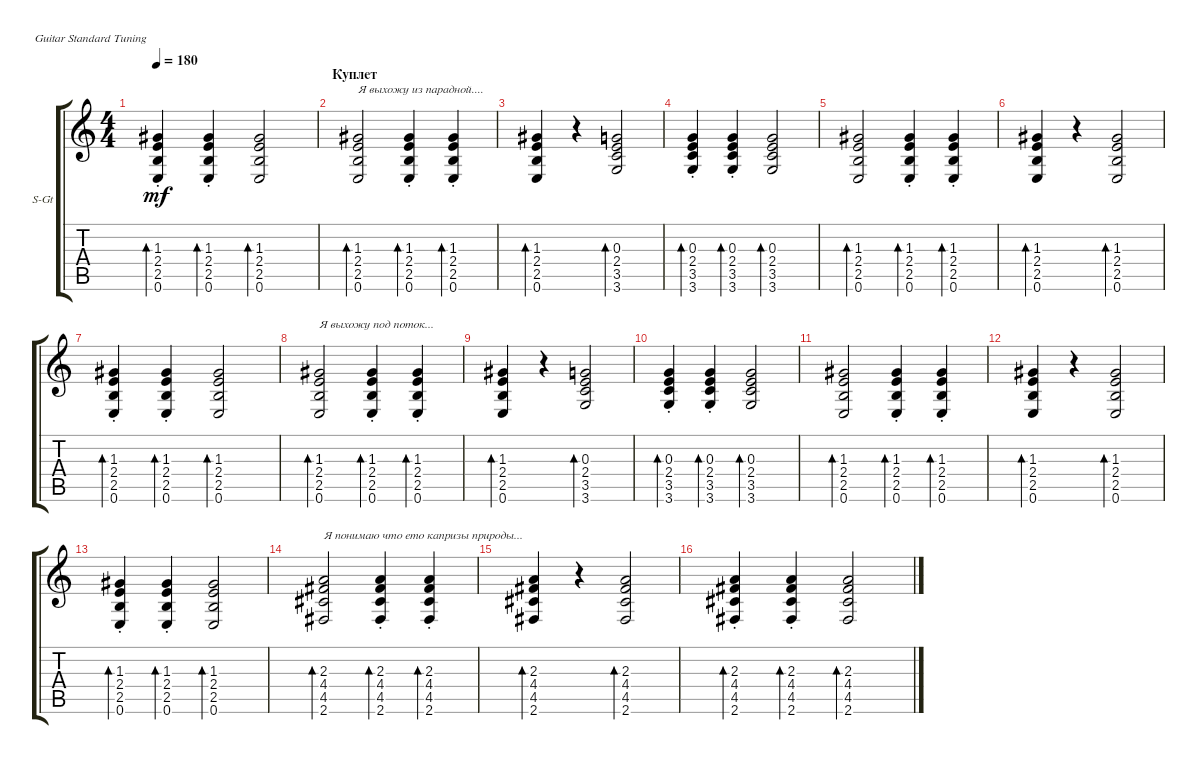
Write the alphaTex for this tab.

\defaultSystemsLayout 4
\bracketExtendMode groupsimilarinstruments
\firstSystemTrackNameOrientation horizontal
\otherSystemsTrackNameOrientation horizontal
\track ("Виктор Цой" "S-Gt") {mute instrument acousticguitarsteel}
\staff {score tabs}
\tuning (E4 B3 G3 D3 A2 E2)
\ts (4 4)
\tempo 180
\clef g2
\ks c
(0.6{st} 2.5{st} 2.4{st} 1.3{st}).4{bd 65 dy mf} (0.6{st} 2.5{st} 2.4{st} 1.3{st}).4{bd 64} (0.6 2.5 2.4 1.3).2{bd 65} |
\section ("" "Куплет")
(0.6 2.5 2.4 1.3).2{bd 65 txt "Я выхожу из парадной...."} (0.6{st} 2.5{st} 2.4{st} 1.3{st}).4{bd 64} (0.6{st} 2.5{st} 2.4{st} 1.3{st}).4{bd 65} |
(0.6 2.5 2.4 1.3).4{bd 64} r.4 (3.6 3.5 2.4 0.3).2{bd 65} |
(3.6{st} 3.5{st} 2.4{st} 0.3{st}).4{bd 65} (3.6{st} 3.5{st} 2.4{st} 0.3{st}).4{bd 64} (3.6 3.5 2.4 0.3).2{bd 65} |
(0.6 2.5 2.4 1.3).2{bd 65} (0.6{st} 2.5{st} 2.4{st} 1.3{st}).4{bd 64} (0.6{st} 2.5{st} 2.4{st} 1.3{st}).4{bd 65} |
(0.6 2.5 2.4 1.3).4{bd 64} r.4 (0.6 2.5 2.4 1.3).2{bd 65} |
(0.6{st} 2.5{st} 2.4{st} 1.3{st}).4{bd 65} (0.6{st} 2.5{st} 2.4{st} 1.3{st}).4{bd 64} (0.6 2.5 2.4 1.3).2{bd 65} |
(0.6 2.5 2.4 1.3).2{bd 65 txt "Я выхожу под поток..."} (0.6{st} 2.5{st} 2.4{st} 1.3{st}).4{bd 64} (0.6{st} 2.5{st} 2.4{st} 1.3{st}).4{bd 65} |
(0.6 2.5 2.4 1.3).4{bd 64} r.4 (3.6 3.5 2.4 0.3).2{bd 65} |
(3.6{st} 3.5{st} 2.4{st} 0.3{st}).4{bd 65} (3.6{st} 3.5{st} 2.4{st} 0.3{st}).4{bd 64} (3.6 3.5 2.4 0.3).2{bd 65} |
(0.6 2.5 2.4 1.3).2{bd 65} (0.6{st} 2.5{st} 2.4{st} 1.3{st}).4{bd 64} (0.6{st} 2.5{st} 2.4{st} 1.3{st}).4{bd 65} |
(0.6 2.5 2.4 1.3).4{bd 64} r.4 (0.6 2.5 2.4 1.3).2{bd 65} |
(0.6{st} 2.5{st} 2.4{st} 1.3{st}).4{bd 65} (0.6{st} 2.5{st} 2.4{st} 1.3{st}).4{bd 64} (0.6 2.5 2.4 1.3).2{bd 65} |
(2.6 4.5 4.4 2.3).2{bd 65 txt "Я понимаю что ето капризы природы..."} (2.6{st} 4.5{st} 4.4{st} 2.3{st}).4{bd 64} (2.6{st} 4.5{st} 4.4{st} 2.3{st}).4{bd 65} |
(2.6 4.5 4.4 2.3).4{bd 64} r.4 (2.6 4.5 4.4 2.3).2{bd 65} |
(2.6{st} 4.5{st} 4.4{st} 2.3{st}).4{bd 65} (2.6{st} 4.5{st} 4.4{st} 2.3{st}).4{bd 64} (2.6 4.5 4.4 2.3).2{bd 65}
